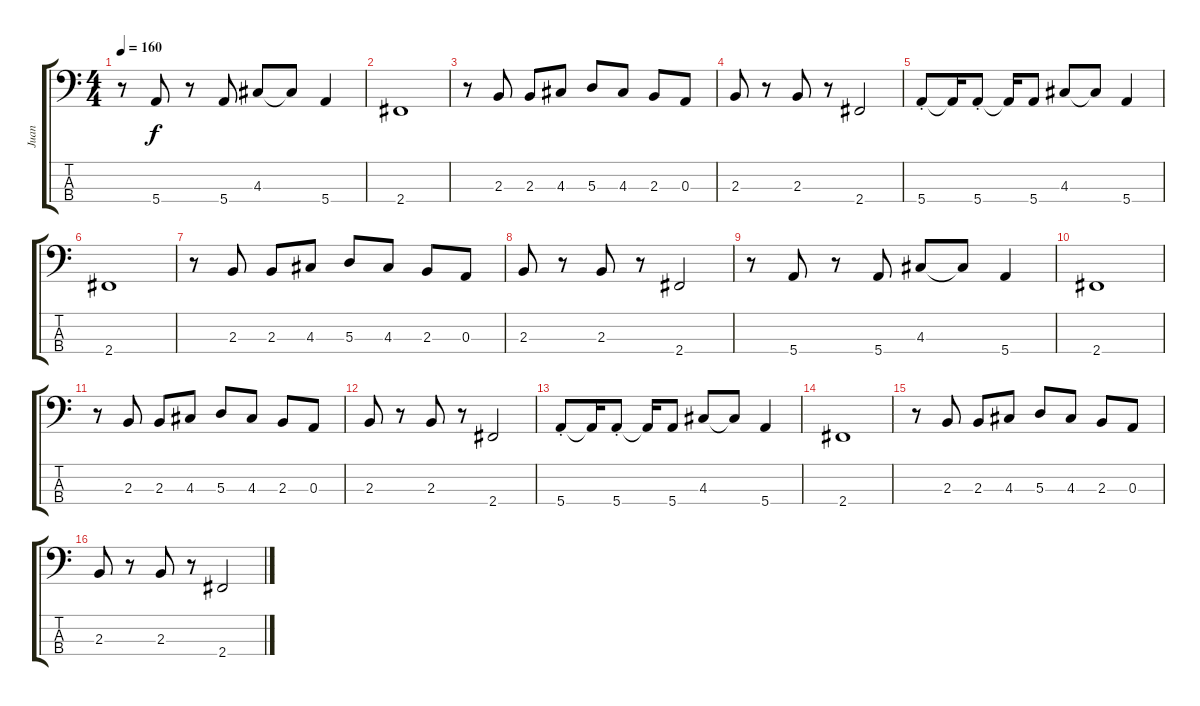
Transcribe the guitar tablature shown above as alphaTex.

\track ("Juan" "Juan") {instrument electricbassfinger}
\staff {score tabs}
\tuning (G2 D2 A1 E1) {hide}
\ts (4 4)
\tempo 160
\clef f4
\ks c
r.8{dy f} 5.4.8 r.8 5.4.8 4.3.8 4.3{t}.8 5.4.4 |
2.4.1 |
r.8 2.3.8 2.3.8 4.3.8 5.3.8 4.3.8 2.3.8 0.3.8 |
2.3.8 r.8 2.3.8 r.8 2.4.2 |
5.4{st}.8 5.4{t}.16 5.4{st}.8 5.4{t}.16 5.4.8 4.3.8 4.3{t}.8 5.4.4 |
2.4.1 |
r.8 2.3.8 2.3.8 4.3.8 5.3.8 4.3.8 2.3.8 0.3.8 |
2.3.8 r.8 2.3.8 r.8 2.4.2 |
r.8 5.4.8 r.8 5.4.8 4.3.8 4.3{t}.8 5.4.4 |
2.4.1 |
r.8 2.3.8 2.3.8 4.3.8 5.3.8 4.3.8 2.3.8 0.3.8 |
2.3.8 r.8 2.3.8 r.8 2.4.2 |
5.4{st}.8 5.4{t}.16 5.4{st}.8 5.4{t}.16 5.4.8 4.3.8 4.3{t}.8 5.4.4 |
2.4.1 |
r.8 2.3.8 2.3.8 4.3.8 5.3.8 4.3.8 2.3.8 0.3.8 |
2.3.8 r.8 2.3.8 r.8 2.4.2
